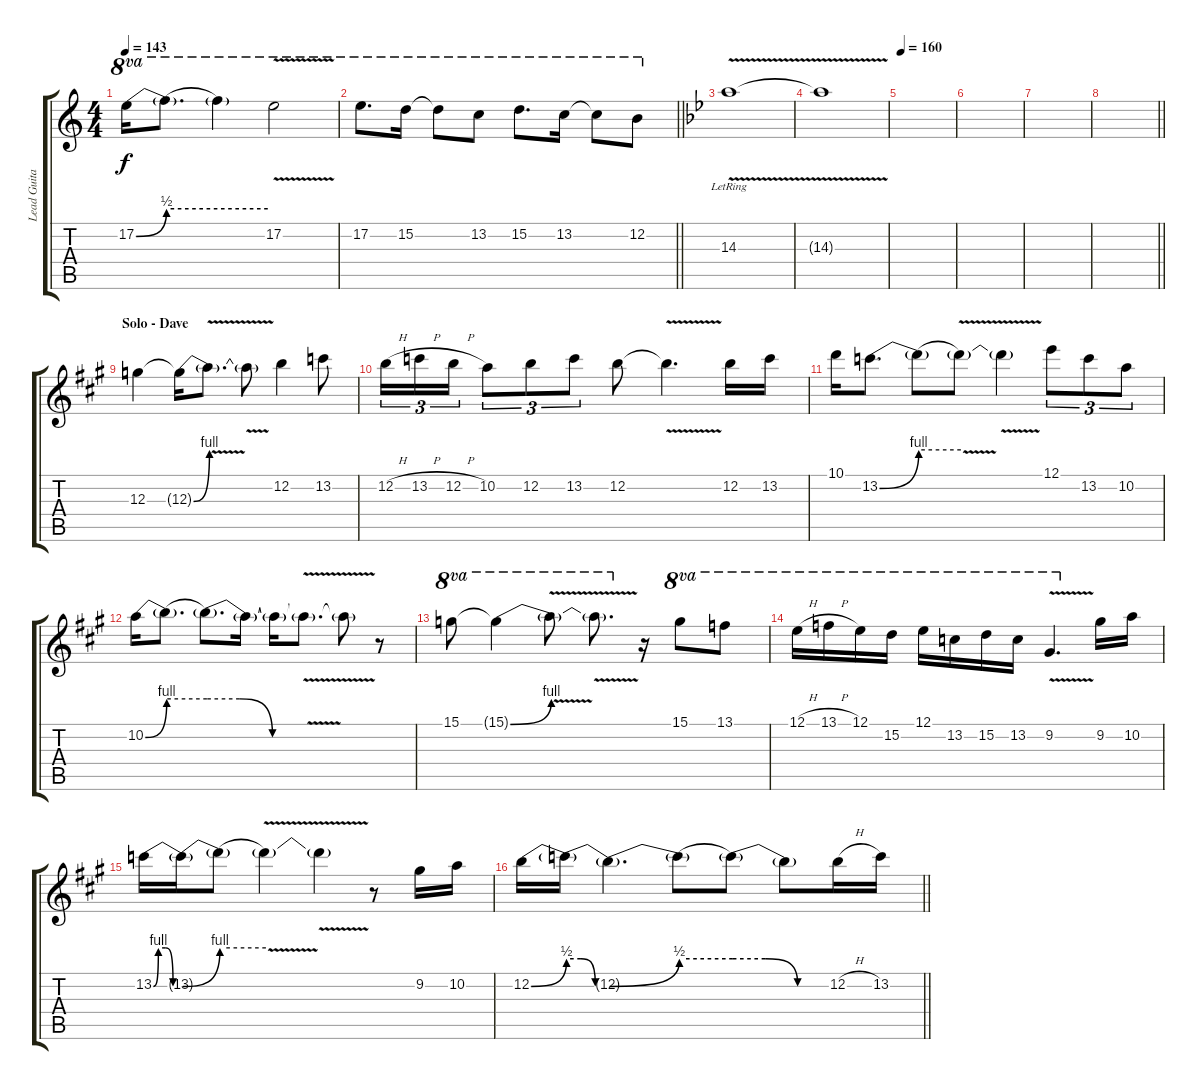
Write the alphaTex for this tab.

\track ("Lead Guitar 1 (Mustaine)" "Lead Guita") {instrument distortionguitar}
\staff {score tabs}
\tuning (E4 B3 G3 D3 A2 E2) {hide}
\ts (4 4)
\tempo 143
\clef g2
\ks c
17.2{be (bend 0 0 60 2)}.16{ot 8va dy f} 17.2{be (hold 0 2 60 2) t}.8{d ot 8va} 17.2{t}.4{ot 8va} 17.2{v}.2{ot 8va} |
\barLineRight lightlight
17.2.8{d ot 8va} 15.2.16{ot 8va} 15.2{t}.8{ot 8va} 13.2.8{ot 8va} 15.2.8{d ot 8va} 13.2.16{ot 8va} 13.2{t}.8{ot 8va} 12.2.8{ot 8va} |
\ks bb
14.3{v lr}.1 |
14.3{t}.1 |
\tempo 160
|
|
|
\barLineRight lightlight
|
\section ("" "Solo - Dave")
\ks a
12.3.4{volume 16 balance 8} 12.3{be (bend 0 0 60 4) t}.16 12.3{v t}.8{d} 12.3{v t}.8 12.2.4 13.2.8 |
12.2{h}.16{tu (3 2)} 13.2{h}.16{tu (3 2)} 12.2{h}.16{tu (3 2)} 10.2.8{tu (3 2)} 12.2.8{tu (3 2)} 13.2.8{tu (3 2)} 12.2.8 12.2{v t}.4{d} 12.2.16 13.2.16 |
10.1.16 13.2{be (bend 0 0 60 4)}.8{d} 13.2{be (hold 0 4 60 4) t}.8 13.2{v t}.8 13.2{v t}.4 12.1.8{tu (3 2)} 13.2.8{tu (3 2)} 10.2.8{tu (3 2)} |
10.2{be (bend 0 0 60 4)}.16 10.2{be (hold 0 4 60 4) t}.8{d} 10.2{be (custom 0 4 20 4 40 0 60 0) t}.8{d} 10.2{t}.16 10.2{t}.16 10.2{v t}.8{d} 10.2{v t}.8 r.8 |
15.1.8{ot 8va} 15.1{be (bend 0 0 60 4) t}.4{ot 8va} 15.1{v t}.8{ot 8va} 15.1{v t}.8{d ot 8va} r.16 15.1.8{ot 8va} 13.1.8{ot 8va} |
12.1{h}.16{ot 8va} 13.1{h}.16{ot 8va} 12.1.16{ot 8va} 15.2.16{ot 8va} 12.1.16{ot 8va} 13.2.16{ot 8va} 15.2.16{ot 8va} 13.2.16{ot 8va} 9.2{v}.4{d ot 8va} 9.2.16 10.2.16 |
13.2{be (custom 0 0 10 4 25 4 40 0 60 0)}.16 13.2{be (bend 0 0 60 4) t}.16 13.2{be (hold 0 4 60 4) t}.8 13.2{v t}.4 13.2{v t}.4 r.8 9.2.16 10.2.16 |
\barLineRight lightlight
12.2{be (bend 0 0 60 2)}.16 12.2{be (custom 0 2 20 2 40 0 60 0) t}.16 12.2{be (bend 0 0 60 2) t}.4{d} 12.2{be (hold 0 2 60 2) t}.8 12.2{be (custom 0 2 20 2 40 0 60 0) t}.8 12.2{t}.8 12.2{h}.16 13.2.16
